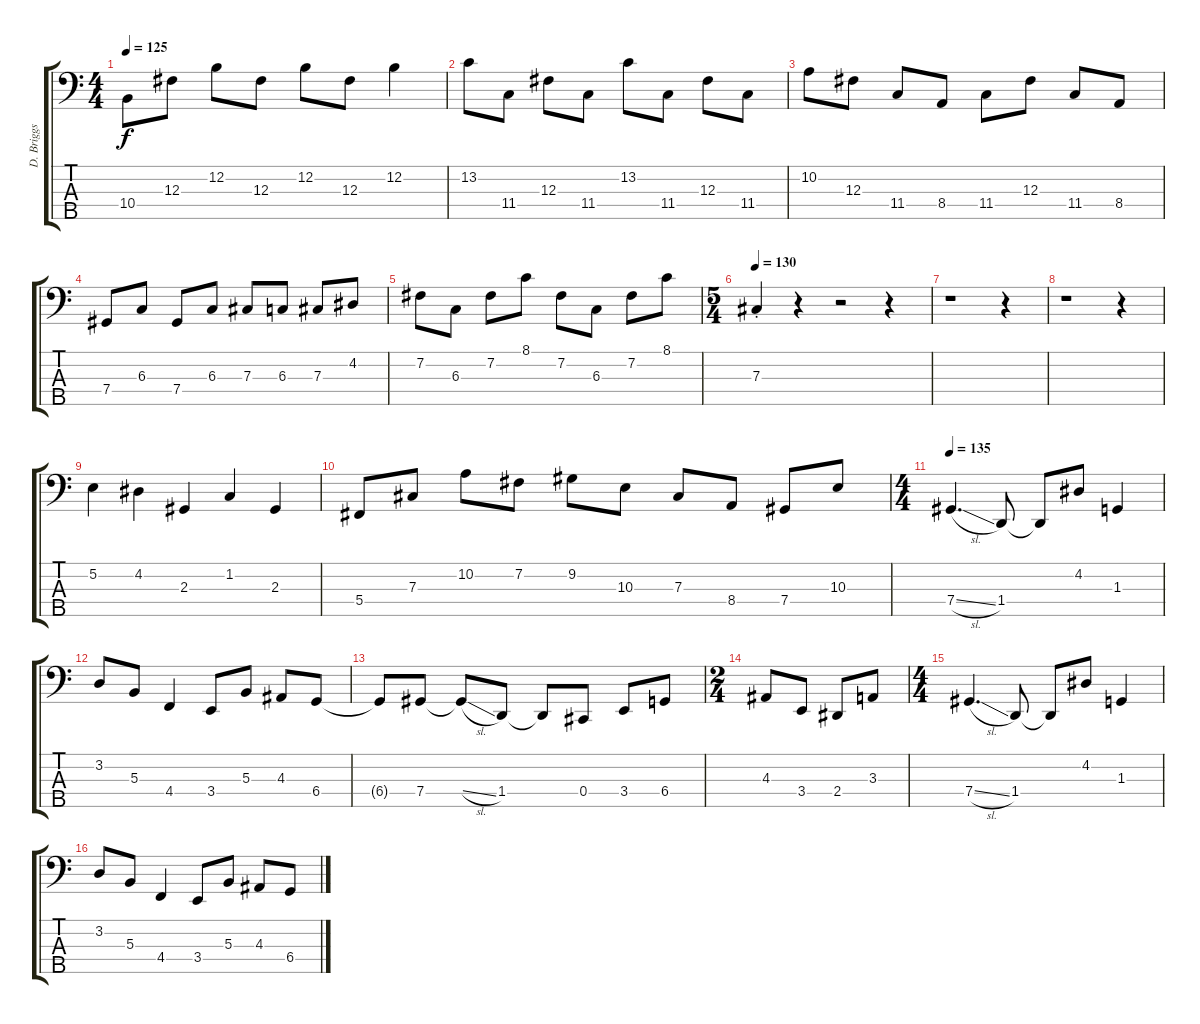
\track ("D. Briggs Bass" "D. Briggs ") {instrument electricbassfinger}
\staff {score tabs}
\tuning (E2 B1 Gb1 Db1 Ab0) {hide}
\ts (4 4)
\tempo 125
\clef f4
\ks c
10.4.8{dy f} 12.3.8 12.2.8 12.3.8 12.2.8 12.3.8 12.2.4 |
13.2.8 11.4.8 12.3.8 11.4.8 13.2.8 11.4.8 12.3.8 11.4.8 |
10.2.8 12.3.8 11.4.8 8.4.8 11.4.8 12.3.8 11.4.8 8.4.8 |
7.4.8 6.3.8 7.4.8 6.3.8 7.3.8 6.3.8 7.3.8 4.2.8 |
7.2.8 6.3.8 7.2.8 8.1.8 7.2.8 6.3.8 7.2.8 8.1.8 |
\ts (5 4)
\tempo 130
7.3{st}.4 r.4 r.2 r.4 |
r.1 r.4 |
r.1 r.4 |
5.2.4 4.2.4 2.3.4 1.2.4 2.3.4 |
5.4.8 7.3.8 10.2.8 7.2.8 9.2.8 10.3.8 7.3.8 8.4.8 7.4.8 10.3.8 |
\ts (4 4)
\tempo 135
7.4{sl}.4{d} 1.4.8 1.4{t}.8 4.2.8 1.3.4 |
3.2.8 5.3.8 4.4.4 3.4.8 5.3.8 4.3.8 6.4.8 |
6.4{t}.8 7.4.8 7.4{sl t}.8 1.4.8 1.4{t}.8 0.4.8 3.4.8 6.4.8 |
\ts (2 4)
4.3.8 3.4.8 2.4.8 3.3.8 |
\ts (4 4)
7.4{sl}.4{d} 1.4.8 1.4{t}.8 4.2.8 1.3.4 |
3.2.8 5.3.8 4.4.4 3.4.8 5.3.8 4.3.8 6.4.8
